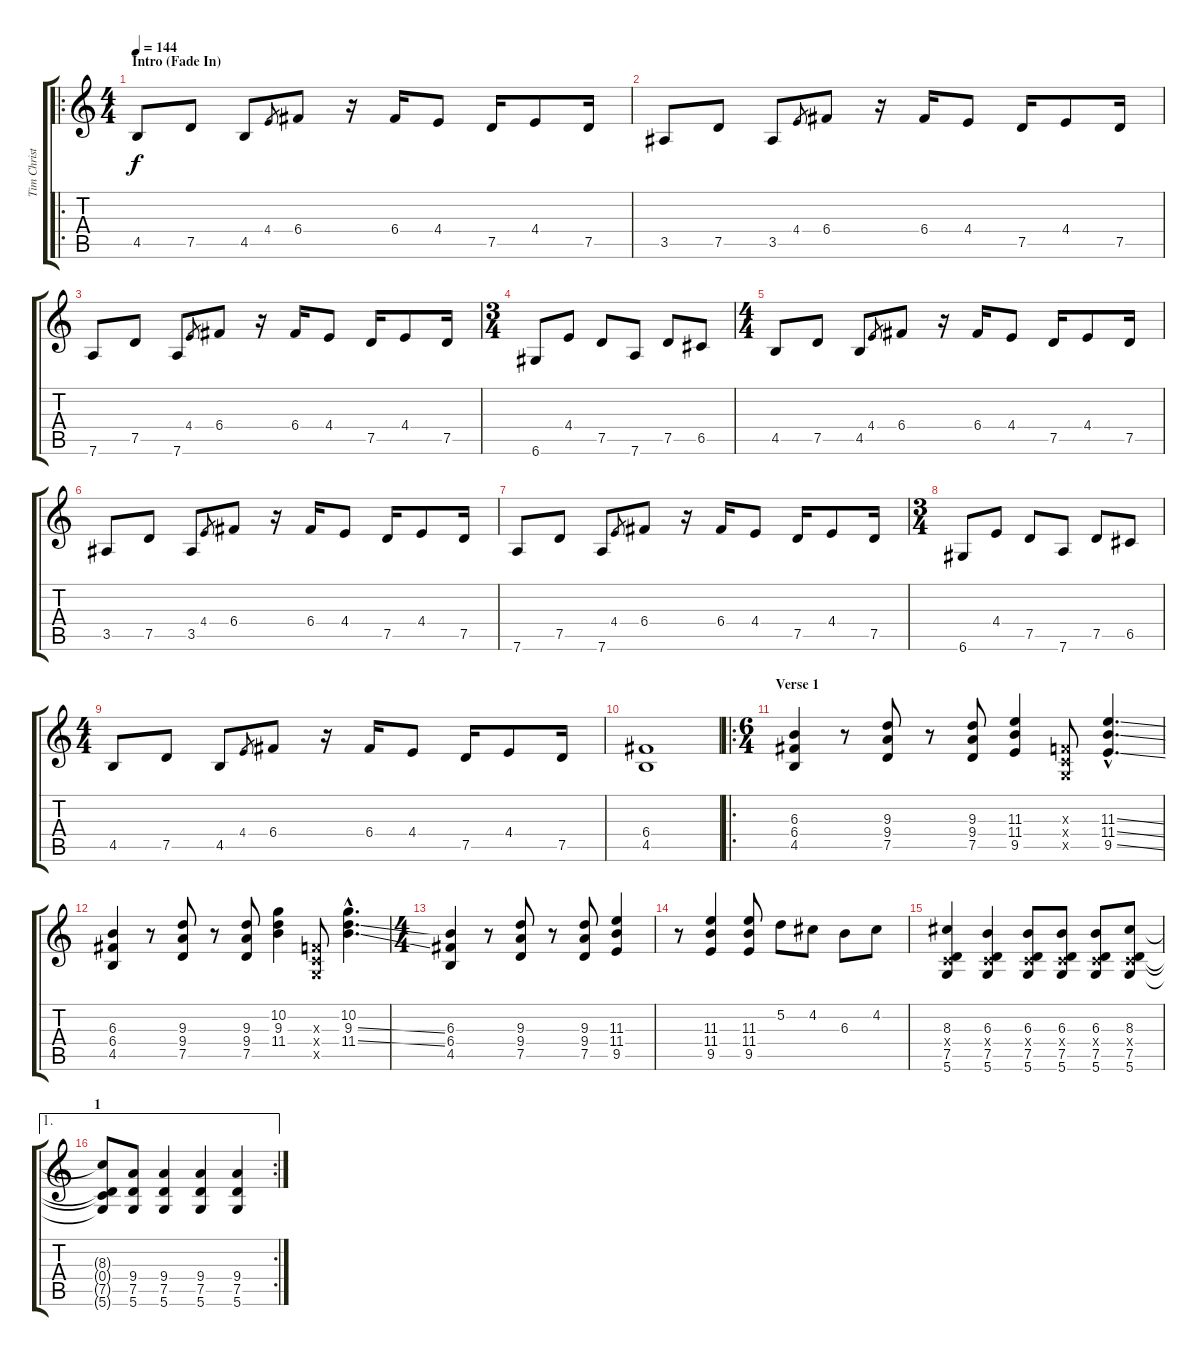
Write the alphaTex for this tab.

\track ("Tim Christensen 1" "Tim Christ") {instrument distortionguitar}
\staff {score tabs}
\tuning (D4 A3 F3 C3 G2 D2) {hide}
\ro
\ts (4 4)
\section ("" "Intro (Fade In)")
\tempo 144
\clef g2
\ks c
4.5.8{dy f volume 4 instrument distortionguitar} 7.5.8{volume 6} 4.5.8 4.4.8{gr} 6.4.8 r.16 6.4.16 4.4.8 7.5.16 4.4.8 7.5.16 |
3.5.8 7.5.8 3.5.8 4.4.8{gr} 6.4.8 r.16 6.4.16 4.4.8 7.5.16 4.4.8 7.5.16 |
7.6.8{volume 8} 7.5.8 7.6.8 4.4.8{gr} 6.4.8 r.16 6.4.16 4.4.8 7.5.16 4.4.8 7.5.16 |
\ts (3 4)
6.6.8 4.4.8 7.5.8 7.6.8 7.5.8 6.5.8 |
\ts (4 4)
4.5.8{volume 11} 7.5.8 4.5.8 4.4.8{gr} 6.4.8 r.16 6.4.16 4.4.8 7.5.16 4.4.8 7.5.16 |
3.5.8 7.5.8 3.5.8 4.4.8{gr} 6.4.8 r.16 6.4.16 4.4.8 7.5.16 4.4.8 7.5.16 |
7.6.8{volume 13} 7.5.8 7.6.8 4.4.8{gr} 6.4.8 r.16 6.4.16 4.4.8 7.5.16 4.4.8 7.5.16 |
\ts (3 4)
6.6.8 4.4.8 7.5.8 7.6.8 7.5.8 6.5.8 |
\ts (4 4)
4.5.8 7.5.8 4.5.8 4.4.8{gr} 6.4.8 r.16 6.4.16 4.4.8 7.5.16 4.4.8 7.5.16 |
(6.4 4.5).1 |
\ro
\ts (6 4)
\section ("" "Verse 1")
(6.3 6.4 4.5).4 r.8 (9.3 9.4 7.5).8 r.8 (9.3 9.4 7.5).8 (11.3 11.4 9.5).4 (0.3{x} 0.4{x} 0.5{x}).8 (11.3{ss hac} 11.4{ss hac} 9.5{ss hac}).4{d} |
(6.3 6.4 4.5).4 r.8 (9.3 9.4 7.5).8 r.8 (9.3 9.4 7.5).8 (10.2 9.3 11.4).4 (0.3{x} 0.4{x} 0.5{x}).8 (10.2{hac} 9.3{ss hac} 11.4{ss hac}).4{d} |
\ts (4 4)
(6.3 6.4 4.5).4 r.8 (9.3 9.4 7.5).8 r.8 (9.3 9.4 7.5).8 (11.3 11.4 9.5).4 |
r.8 (11.3 11.4 9.5).4 (11.3 11.4 9.5).8 5.2.8 4.2.8 6.3.8 4.2.8 |
(8.3 0.4{x} 7.5 5.6).4 (6.3 0.4{x} 7.5 5.6).4 (6.3 0.4{x} 7.5 5.6).8 (6.3 0.4{x} 7.5 5.6).8 (6.3 0.4{x} 7.5 5.6).8 (8.3 0.4{x} 7.5 5.6).8 |
\ae 1
\rc 2
\section ("" "1")
(8.3{t} 0.4{t} 7.5{t} 5.6{t}).8 (9.4 7.5 5.6).8 (9.4 7.5 5.6).4 (9.4 7.5 5.6).4 (9.4 7.5 5.6).4
